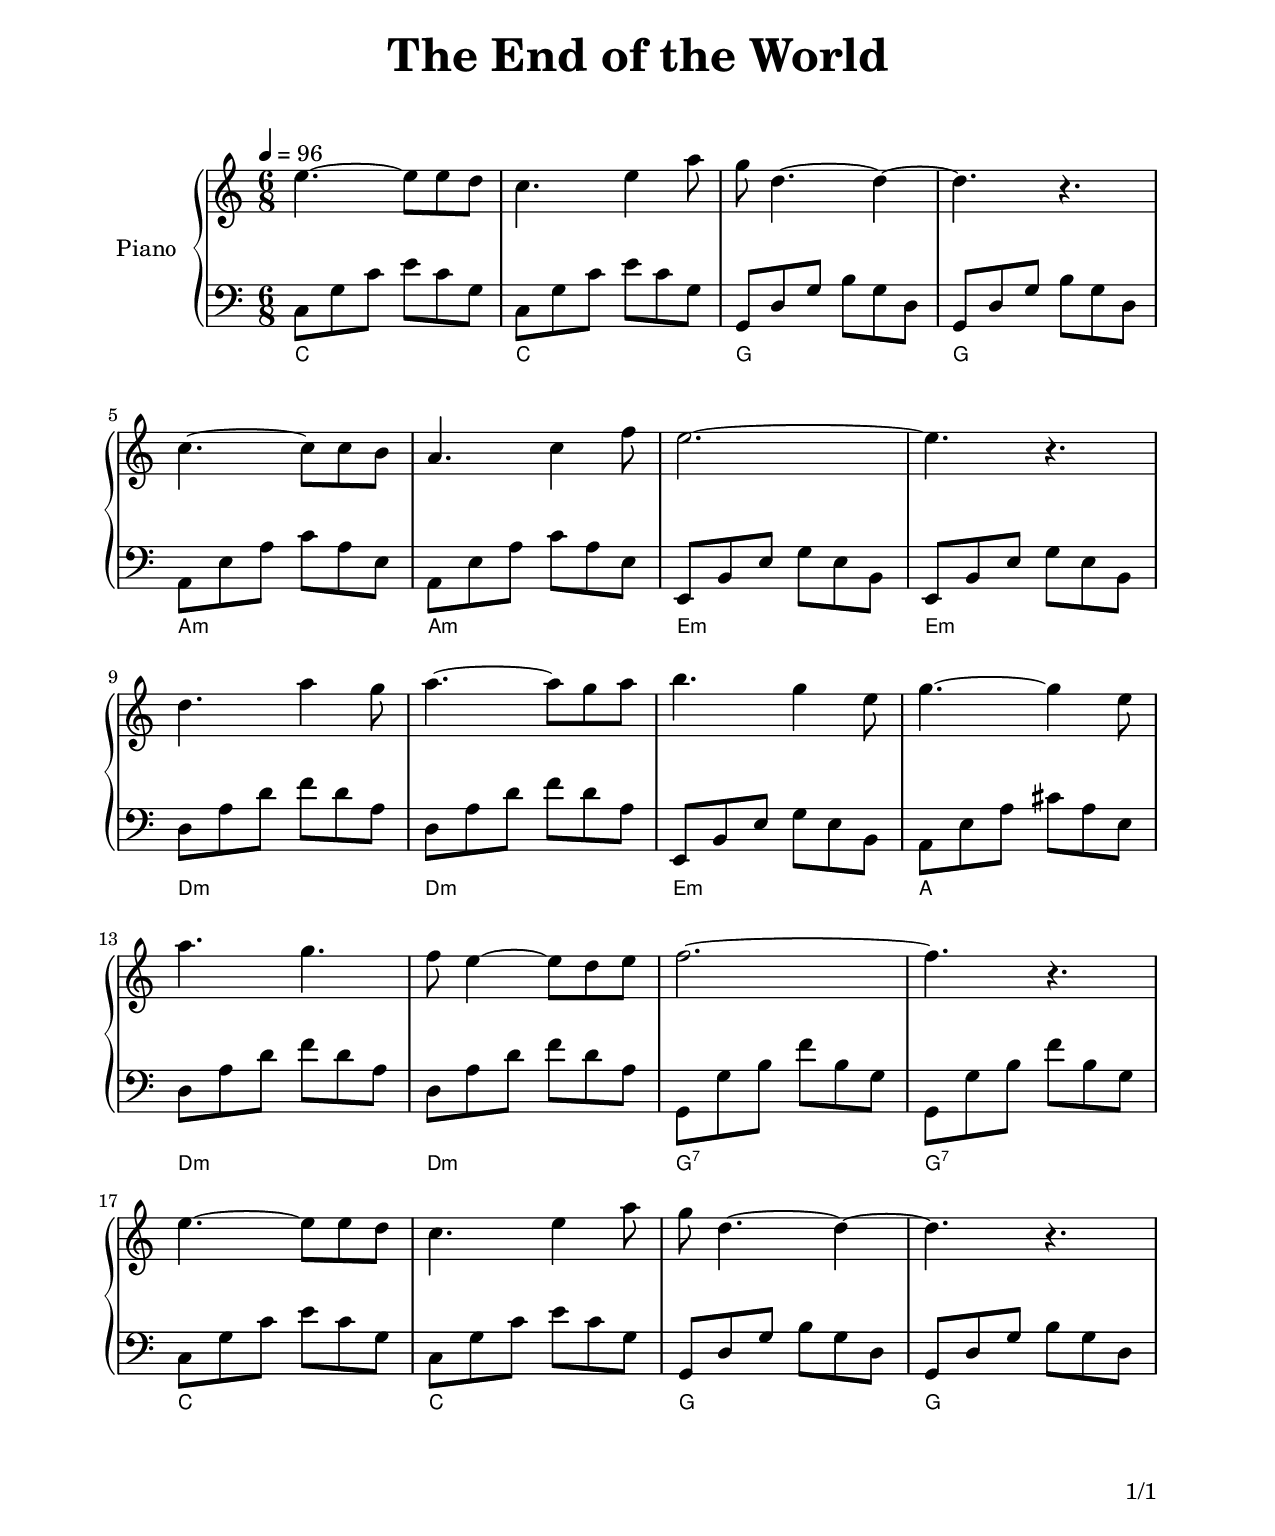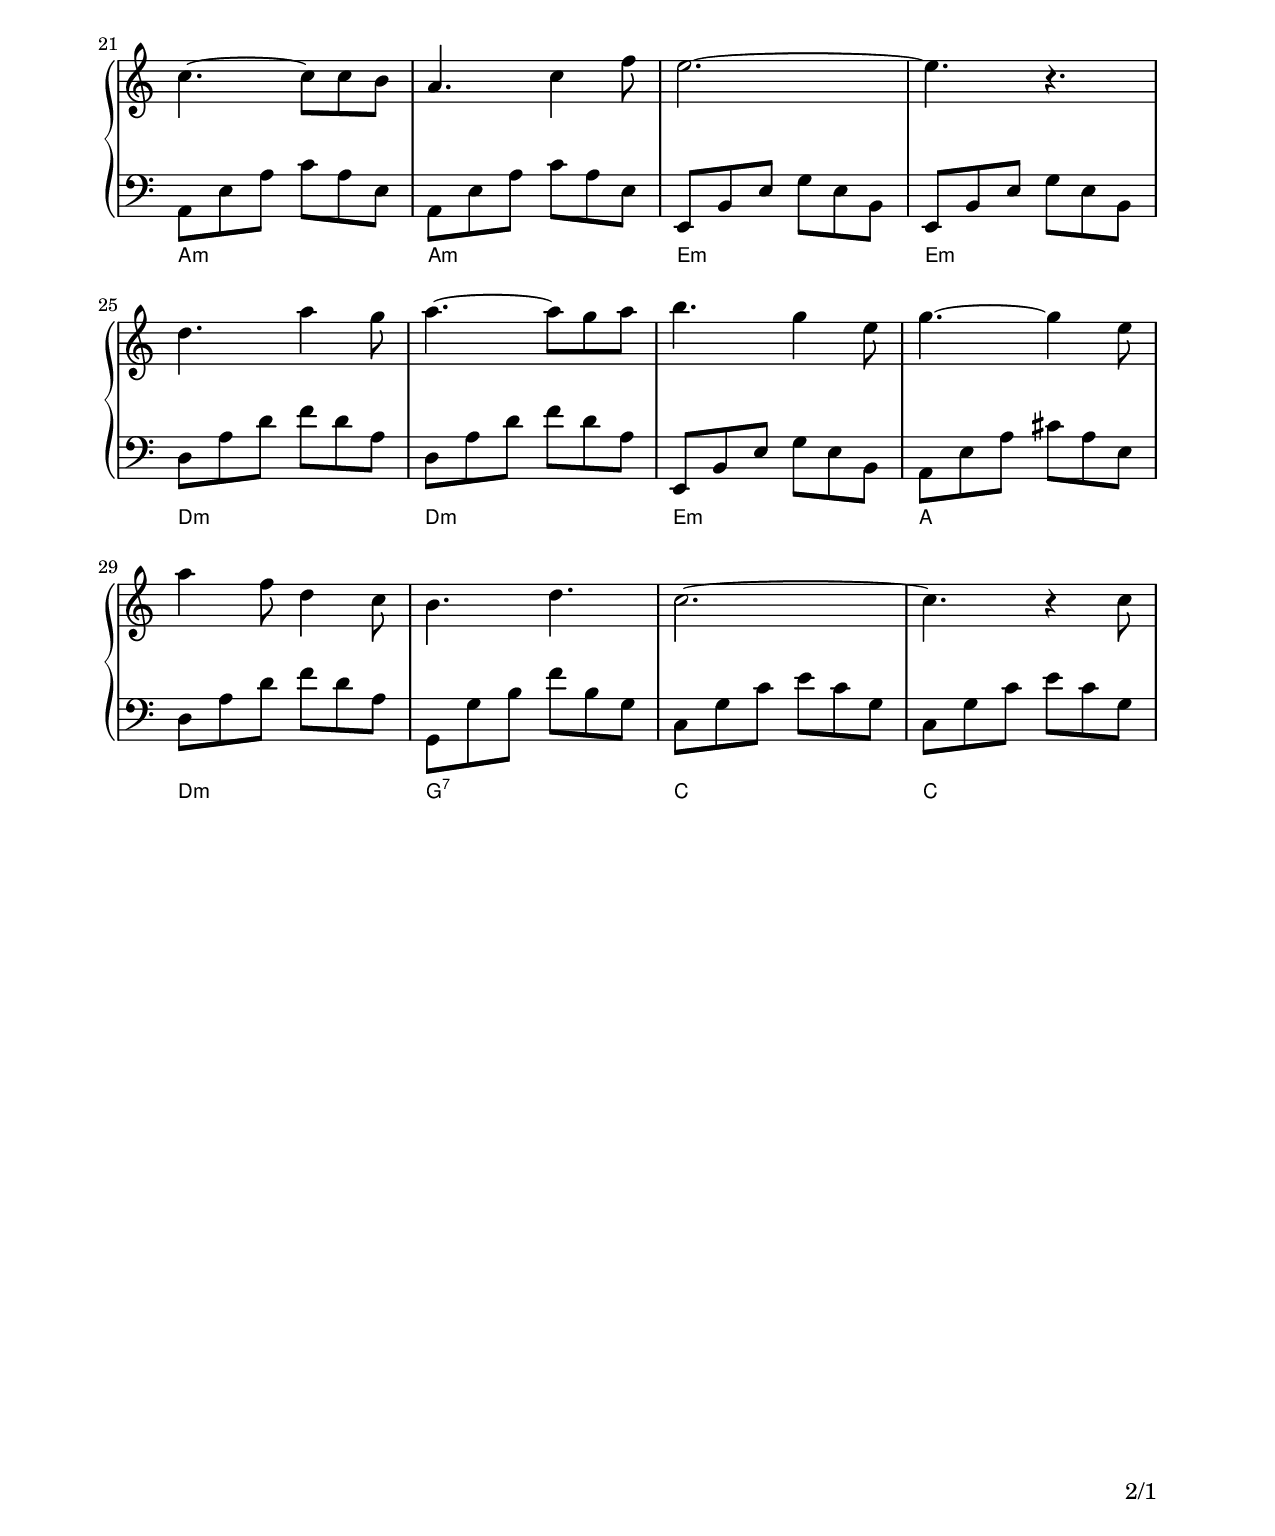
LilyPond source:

\version "2.24.3"
\include "../settings.v1.ly"

\header {
  title = \markup \override #'((font-size . 6)) "The End of the World"
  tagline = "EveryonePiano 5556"
}

\paper {
  total-page = 1
}

\markup \vspace #1.5

C      = { c8  g8  c'8 e'8  c'8 g8  }
Dm     = { d8  a8  d'8 f'8  d'8 a8  }
Em     = { e,8 b,8 e8  g8   e8  b,8 }
G      = { g,8 d8  g8  b8   g8  d8  }
Gseven = { g,8 g8  b8  f'8  b8  g8  }
A      = { a,8 e8  a8  cs'8 a8  e8  }
Am     = { a,8 e8  a8  c'8  a8  e8  }

\score {
  \new PianoStaff \with {
    instrumentName = "Piano"
  } <<
    \new Staff {
      \tempo 4 = 96
      \clef treble
      \key c \major
      \time 6/8
      
      e''4.~ e''8 e''8 d''8 | c''4. e''4 a''8 | g''8 d''4.~ d''4~ | d''4. r4. | \break
      c''4.~ c''8 c''8 b'8  | a'4.  c''4 f''8 | e''2.~            | e''4. r4. | \break
      
      d''4. a''4 g''8 | a''4.~     a''8 g''8 a''8 | b''4. g''4 e''8 | g''4.~ g''4 e''8 | \break
      a''4. g''4.     | f''8 e''4~ e''8 d''8 e''8 | f''2.~          | f''4.  r4.       | \break
      
      e''4.~ e''8 e''8 d''8 | c''4. e''4 a''8 | g''8 d''4.~ d''4~ | d''4. r4. | \break
      c''4.~ c''8 c''8 b'8  | a'4.  c''4 f''8 | e''2.~            | e''4. r4. | \break
      
      d''4.      a''4 g''8 | a''4.~     a''8 g''8 a''8 | b''4. g''4 e''8 | g''4.~ g''4 e''8 | \break
      a''4  f''8 d''4 c''8 | b'4.       d''4.          | c''2.~          | c''4.  r4   c''8 | \break
    }
    \new Staff {
      \clef bass
      \key c \major
      \time 6/8
      
      \C  | \C  | \G  | \G  |
      \Am | \Am | \Em | \Em |
      
      \Dm | \Dm | \Em     | \A      |
      \Dm | \Dm | \Gseven | \Gseven |
      
      \C  | \C  | \G  | \G  |
      \Am | \Am | \Em | \Em |
      
      \Dm | \Dm     | \Em | \A |
      \Dm | \Gseven | \C  | \C |
    }
    \chords {
      c2.   | c2.   | g2.   | g2.   |
      a2.:m | a2.:m | e2.:m | e2.:m |
      
      d2.:m | d2.:m | e2.:m | a2.   |
      d2.:m | d2.:m | g2.:7 | g2.:7 |
      
      c2.   | c2.   | g2.   | g2.   |
      a2.:m | a2.:m | e2.:m | e2.:m |
      
      d2.:m | d2.:m | e2.:m | a2. |
      d2.:m | g2.:7 | c2.   | c2. |
    }
  >>
  \layout {}
  \midi {}
}
